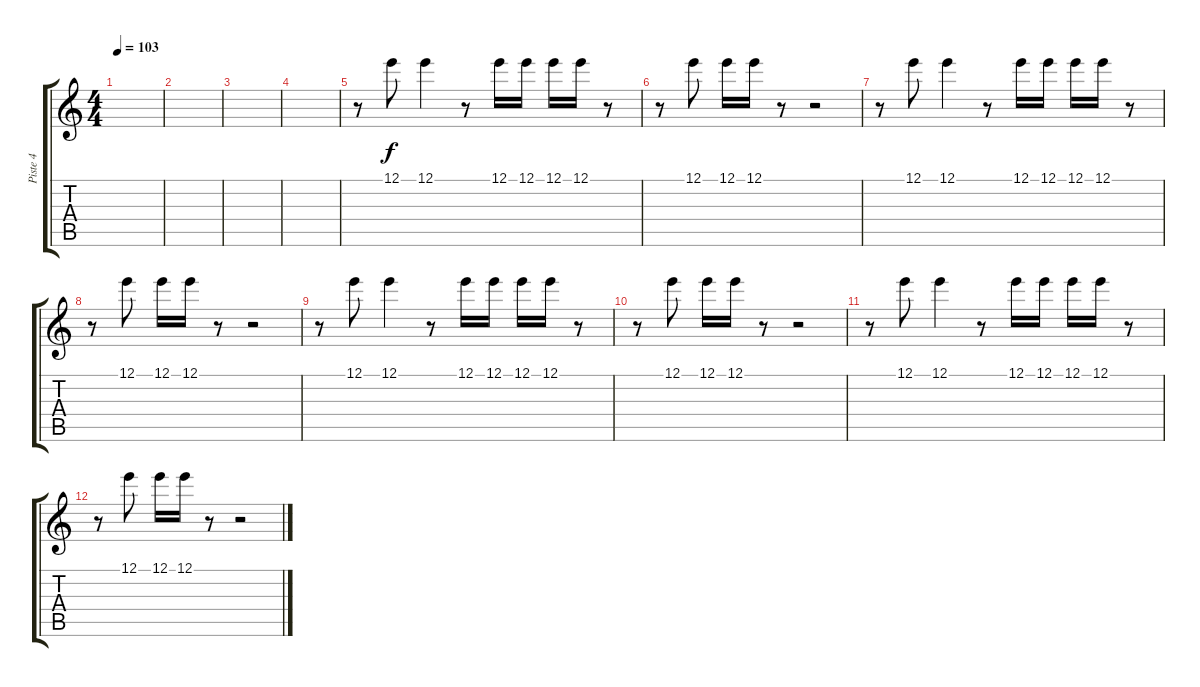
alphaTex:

\track ("Piste 4" "Piste 4") {instrument distortionguitar}
\staff {score tabs}
\tuning (E4 B3 G3 D3 A2 E2) {hide}
\ts (4 4)
\tempo 103
\clef g2
\ks c
|
|
|
|
r.8 12.1.8 12.1.4 r.8 12.1.16 12.1.16 12.1.16 12.1.16 r.8 |
r.8 12.1.8 12.1.16 12.1.16 r.8 r.2 |
r.8 12.1.8 12.1.4 r.8 12.1.16 12.1.16 12.1.16 12.1.16 r.8 |
r.8 12.1.8 12.1.16 12.1.16 r.8 r.2 |
r.8 12.1.8 12.1.4 r.8 12.1.16 12.1.16 12.1.16 12.1.16 r.8 |
r.8 12.1.8 12.1.16 12.1.16 r.8 r.2 |
r.8 12.1.8 12.1.4 r.8 12.1.16 12.1.16 12.1.16 12.1.16 r.8 |
r.8 12.1.8 12.1.16 12.1.16 r.8 r.2
